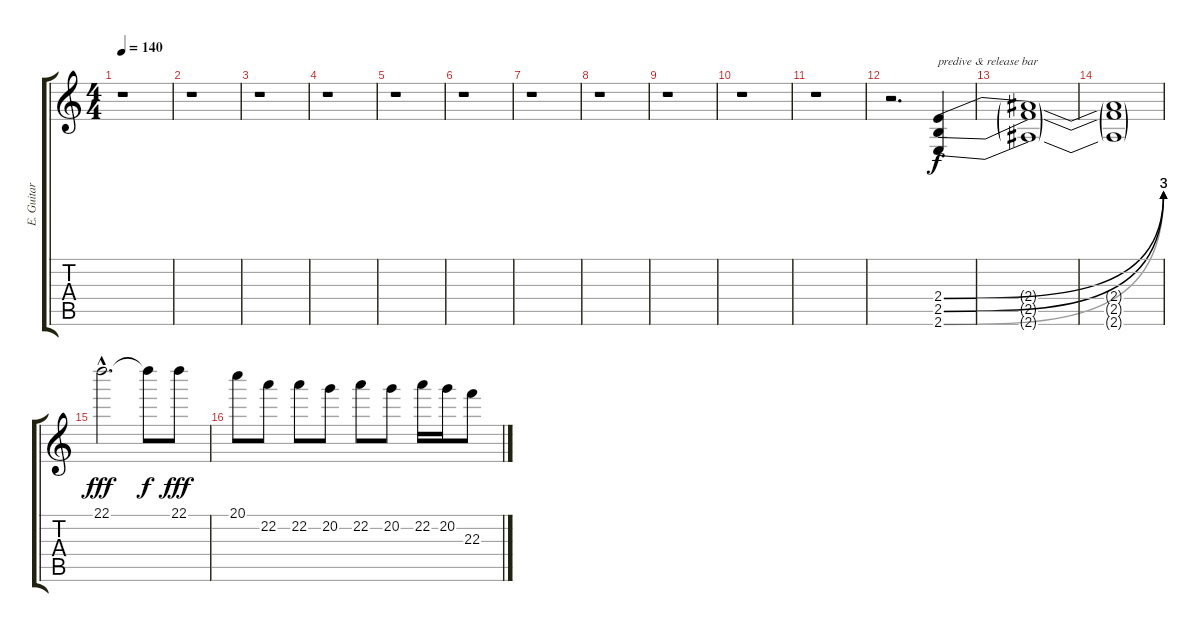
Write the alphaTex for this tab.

\track ("E. Guitar 5" "E. Guitar ") {instrument distortionguitar}
\staff {score tabs}
\tuning (E4 B3 G3 D3 A2 D2) {hide}
\ts (4 4)
\tempo 140
\clef g2
\ks c
r.1{dy f} |
r.1 |
r.1 |
r.1 |
r.1 |
r.1 |
r.1 |
r.1 |
r.1 |
r.1 |
r.1 |
r.2{d} (2.4{be (bend 0 0 60 12)} 2.5{be (bend 0 0 60 12)} 2.6{be (bend 0 0 60 12)}).4{txt "predive & release bar" instrument distortionguitar} |
(2.4{t} 2.5{t} 2.6{t}).1 |
(2.4{t} 2.5{t} 2.6{t}).1 |
22.1{hac}.2{d dy fff} 22.1{t}.8{dy f} 22.1.8{dy fff} |
20.1.8 22.2.8 22.2.8 20.2.8 22.2.8 20.2.8 22.2.16 20.2.16 22.3.8
